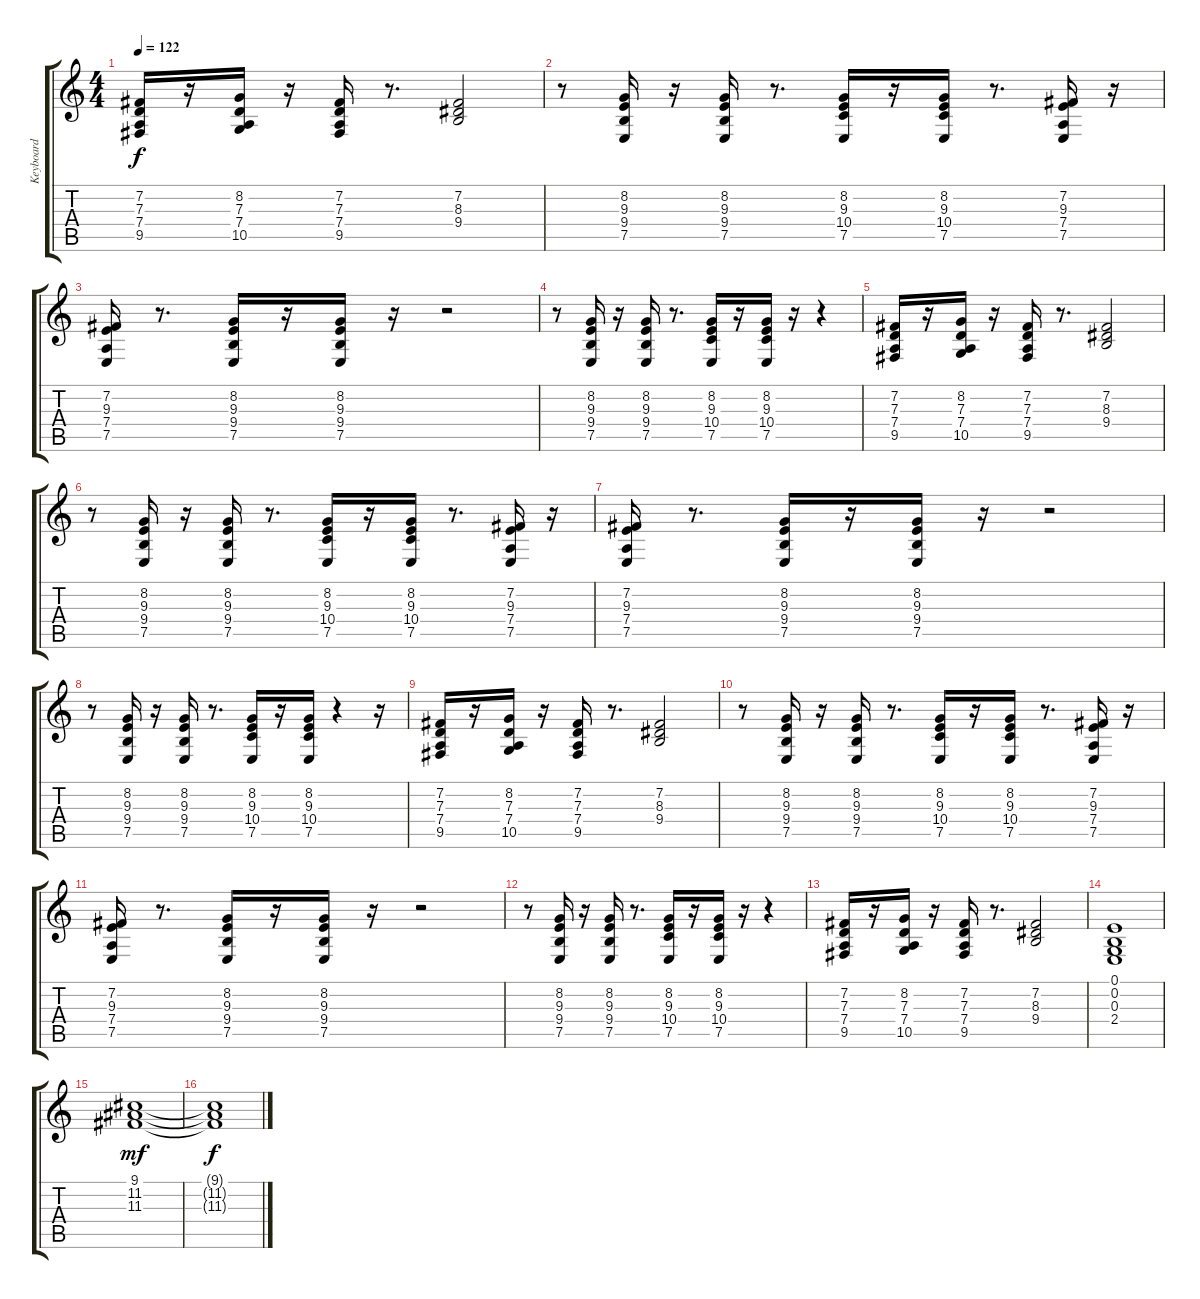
\track ("Keyboard" "Keyboard") {instrument stringensemble1}
\staff {score tabs}
\tuning (E4 B3 G3 D3 A2 E2) {hide}
\ts (4 4)
\tempo 122
\clef g2
\ks c
(7.2 7.3 7.4 9.5).16{dy f} r.16 (8.2 7.3 7.4 10.5).16 r.16 (7.2 7.3 7.4 9.5).16 r.8{d} (7.2 8.3 9.4).2 |
r.8 (8.2 9.3 9.4 7.5).16 r.16 (8.2 9.3 9.4 7.5).16 r.8{d} (8.2 9.3 10.4 7.5).16 r.16 (8.2 9.3 10.4 7.5).16 r.8{d} (7.2 9.3 7.4 7.5).16 r.16 |
(7.2 9.3 7.4 7.5).16 r.8{d} (8.2 9.3 9.4 7.5).16 r.16 (8.2 9.3 9.4 7.5).16 r.16 r.2 |
r.8 (8.2 9.3 9.4 7.5).16 r.16 (8.2 9.3 9.4 7.5).16 r.8{d} (8.2 9.3 10.4 7.5).16 r.16 (8.2 9.3 10.4 7.5).16 r.16 r.4 |
(7.2 7.3 7.4 9.5).16 r.16 (8.2 7.3 7.4 10.5).16 r.16 (7.2 7.3 7.4 9.5).16 r.8{d} (7.2 8.3 9.4).2 |
r.8 (8.2 9.3 9.4 7.5).16 r.16 (8.2 9.3 9.4 7.5).16 r.8{d} (8.2 9.3 10.4 7.5).16 r.16 (8.2 9.3 10.4 7.5).16 r.8{d} (7.2 9.3 7.4 7.5).16 r.16 |
(7.2 9.3 7.4 7.5).16 r.8{d} (8.2 9.3 9.4 7.5).16 r.16 (8.2 9.3 9.4 7.5).16 r.16 r.2 |
r.8 (8.2 9.3 9.4 7.5).16 r.16 (8.2 9.3 9.4 7.5).16 r.8{d} (8.2 9.3 10.4 7.5).16 r.16 (8.2 9.3 10.4 7.5).16 r.4 r.16 |
(7.2 7.3 7.4 9.5).16 r.16 (8.2 7.3 7.4 10.5).16 r.16 (7.2 7.3 7.4 9.5).16 r.8{d} (7.2 8.3 9.4).2 |
r.8 (8.2 9.3 9.4 7.5).16 r.16 (8.2 9.3 9.4 7.5).16 r.8{d} (8.2 9.3 10.4 7.5).16 r.16 (8.2 9.3 10.4 7.5).16 r.8{d} (7.2 9.3 7.4 7.5).16 r.16 |
(7.2 9.3 7.4 7.5).16 r.8{d} (8.2 9.3 9.4 7.5).16 r.16 (8.2 9.3 9.4 7.5).16 r.16 r.2 |
r.8 (8.2 9.3 9.4 7.5).16 r.16 (8.2 9.3 9.4 7.5).16 r.8{d} (8.2 9.3 10.4 7.5).16 r.16 (8.2 9.3 10.4 7.5).16 r.16 r.4 |
(7.2 7.3 7.4 9.5).16 r.16 (8.2 7.3 7.4 10.5).16 r.16 (7.2 7.3 7.4 9.5).16 r.8{d} (7.2 8.3 9.4).2 |
(0.1 0.2 0.3 2.4).1 |
(9.1 11.2 11.3).1{dy mf} |
(9.1{t} 11.2{t} 11.3{t}).1{dy f}
